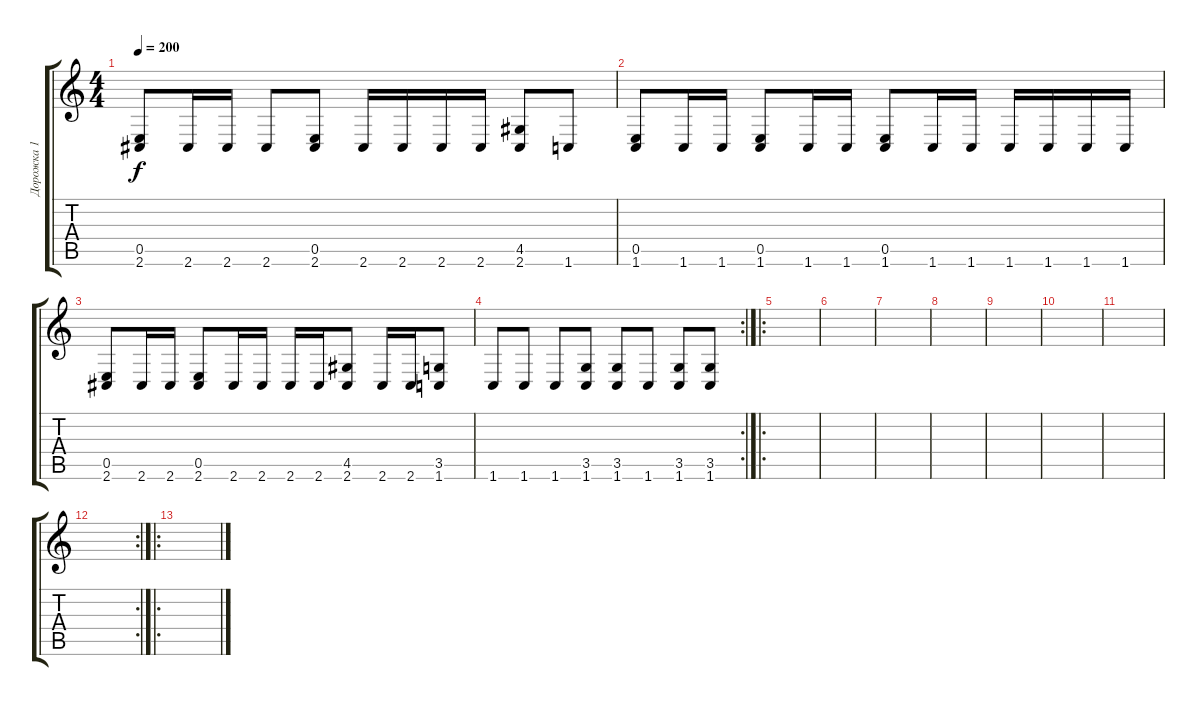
\track ("Дорожка 1" "Дорожка 1") {instrument distortionguitar}
\staff {score tabs}
\tuning (B3 Gb3 D3 A2 E2 B1) {hide}
\ts (4 4)
\tempo 200
\clef g2
\ks c
(0.5 2.6).8{dy f} 2.6.16 2.6.16 2.6.8 (0.5 2.6).8 2.6.16 2.6.16 2.6.16 2.6.16 (4.5 2.6).8 1.6.8 |
(0.5 1.6).8 1.6.16 1.6.16 (0.5 1.6).8 1.6.16 1.6.16 (0.5 1.6).8 1.6.16 1.6.16 1.6.16 1.6.16 1.6.16 1.6.16 |
(0.5 2.6).8 2.6.16 2.6.16 (0.5 2.6).8 2.6.16 2.6.16 2.6.16 2.6.16 (4.5 2.6).8 2.6.16 2.6.16 (3.5 1.6).8 |
\rc 2
1.6.8 1.6.8 1.6.8 (3.5 1.6).8 (3.5 1.6).8 1.6.8 (3.5 1.6).8 (3.5 1.6).8 |
\ro
|
|
|
|
|
|
|
\rc 2
|
\ro
